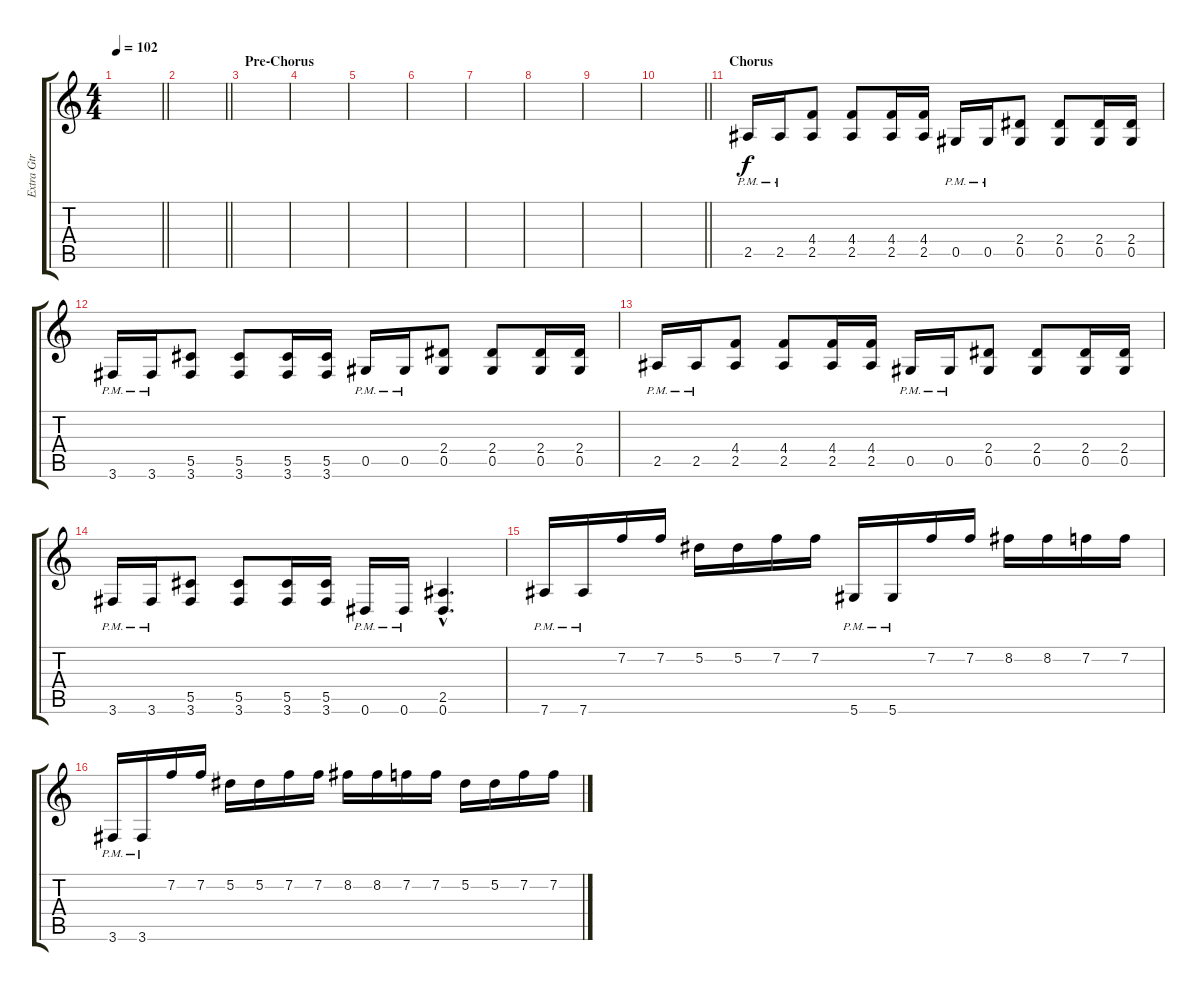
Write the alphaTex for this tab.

\track ("Extra Gtr" "Extra Gtr") {instrument distortionguitar}
\staff {score tabs}
\tuning (Eb4 Bb3 Gb3 Db3 Ab2 Eb2) {hide}
\ts (4 4)
\tempo 102
\clef g2
\barLineRight lightlight
\ks c
|
\barLineRight lightlight
|
\section ("" "Pre-Chorus")
|
|
|
|
|
|
|
\barLineRight lightlight
|
\section ("" "Chorus")
2.5{pm}.16{volume 13} 2.5{pm}.16 (4.4 2.5).8 (4.4 2.5).8 (4.4 2.5).16 (4.4 2.5).16 0.5{pm}.16 0.5{pm}.16 (2.4 0.5).8 (2.4 0.5).8 (2.4 0.5).16 (2.4 0.5).16 |
3.6{pm}.16 3.6{pm}.16 (5.5 3.6).8 (5.5 3.6).8 (5.5 3.6).16 (5.5 3.6).16 0.5{pm}.16 0.5{pm}.16 (2.4 0.5).8 (2.4 0.5).8 (2.4 0.5).16 (2.4 0.5).16 |
2.5{pm}.16 2.5{pm}.16 (4.4 2.5).8 (4.4 2.5).8 (4.4 2.5).16 (4.4 2.5).16 0.5{pm}.16 0.5{pm}.16 (2.4 0.5).8 (2.4 0.5).8 (2.4 0.5).16 (2.4 0.5).16 |
3.6{pm}.16 3.6{pm}.16 (5.5 3.6).8 (5.5 3.6).8 (5.5 3.6).16 (5.5 3.6).16 0.6{pm}.16 0.6{pm}.16 (2.5{hac} 0.6{hac}).4{d} |
7.6{pm}.16 7.6{pm}.16 7.2.16 7.2.16 5.2.16 5.2.16 7.2.16 7.2.16 5.6{pm}.16 5.6{pm}.16 7.2.16 7.2.16 8.2.16 8.2.16 7.2.16 7.2.16 |
3.6{pm}.16 3.6{pm}.16 7.2.16 7.2.16 5.2.16 5.2.16 7.2.16 7.2.16 8.2.16 8.2.16 7.2.16 7.2.16 5.2.16 5.2.16 7.2.16 7.2.16
